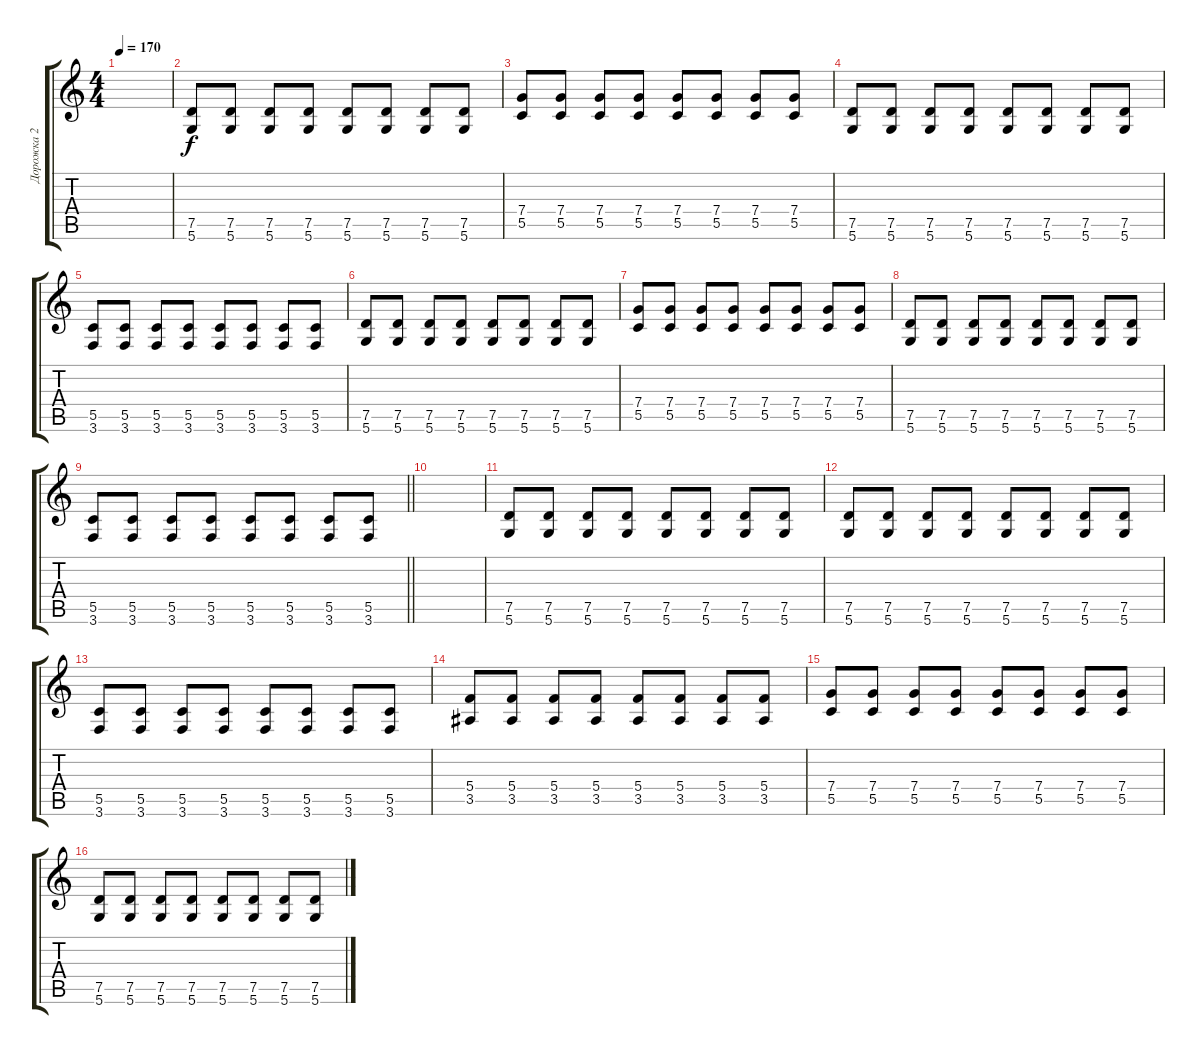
\track ("Дорожка 2" "Дорожка 2") {instrument distortionguitar}
\staff {score tabs}
\tuning (D4 A3 F3 C3 G2 D2) {hide}
\ts (4 4)
\tempo 170
\clef g2
\ks c
|
(7.5 5.6).8 (7.5 5.6).8 (7.5 5.6).8 (7.5 5.6).8 (7.5 5.6).8 (7.5 5.6).8 (7.5 5.6).8 (7.5 5.6).8 |
(7.4 5.5).8 (7.4 5.5).8 (7.4 5.5).8 (7.4 5.5).8 (7.4 5.5).8 (7.4 5.5).8 (7.4 5.5).8 (7.4 5.5).8 |
(7.5 5.6).8 (7.5 5.6).8 (7.5 5.6).8 (7.5 5.6).8 (7.5 5.6).8 (7.5 5.6).8 (7.5 5.6).8 (7.5 5.6).8 |
(5.5 3.6).8 (5.5 3.6).8 (5.5 3.6).8 (5.5 3.6).8 (5.5 3.6).8 (5.5 3.6).8 (5.5 3.6).8 (5.5 3.6).8 |
(7.5 5.6).8 (7.5 5.6).8 (7.5 5.6).8 (7.5 5.6).8 (7.5 5.6).8 (7.5 5.6).8 (7.5 5.6).8 (7.5 5.6).8 |
(7.4 5.5).8 (7.4 5.5).8 (7.4 5.5).8 (7.4 5.5).8 (7.4 5.5).8 (7.4 5.5).8 (7.4 5.5).8 (7.4 5.5).8 |
(7.5 5.6).8 (7.5 5.6).8 (7.5 5.6).8 (7.5 5.6).8 (7.5 5.6).8 (7.5 5.6).8 (7.5 5.6).8 (7.5 5.6).8 |
\barLineRight lightlight
(5.5 3.6).8 (5.5 3.6).8 (5.5 3.6).8 (5.5 3.6).8 (5.5 3.6).8 (5.5 3.6).8 (5.5 3.6).8 (5.5 3.6).8 |
|
(7.5 5.6).8 (7.5 5.6).8 (7.5 5.6).8 (7.5 5.6).8 (7.5 5.6).8 (7.5 5.6).8 (7.5 5.6).8 (7.5 5.6).8 |
(7.5 5.6).8 (7.5 5.6).8 (7.5 5.6).8 (7.5 5.6).8 (7.5 5.6).8 (7.5 5.6).8 (7.5 5.6).8 (7.5 5.6).8 |
(5.5 3.6).8 (5.5 3.6).8 (5.5 3.6).8 (5.5 3.6).8 (5.5 3.6).8 (5.5 3.6).8 (5.5 3.6).8 (5.5 3.6).8 |
(5.4 3.5).8 (5.4 3.5).8 (5.4 3.5).8 (5.4 3.5).8 (5.4 3.5).8 (5.4 3.5).8 (5.4 3.5).8 (5.4 3.5).8 |
(7.4 5.5).8 (7.4 5.5).8 (7.4 5.5).8 (7.4 5.5).8 (7.4 5.5).8 (7.4 5.5).8 (7.4 5.5).8 (7.4 5.5).8 |
(7.5 5.6).8 (7.5 5.6).8 (7.5 5.6).8 (7.5 5.6).8 (7.5 5.6).8 (7.5 5.6).8 (7.5 5.6).8 (7.5 5.6).8
